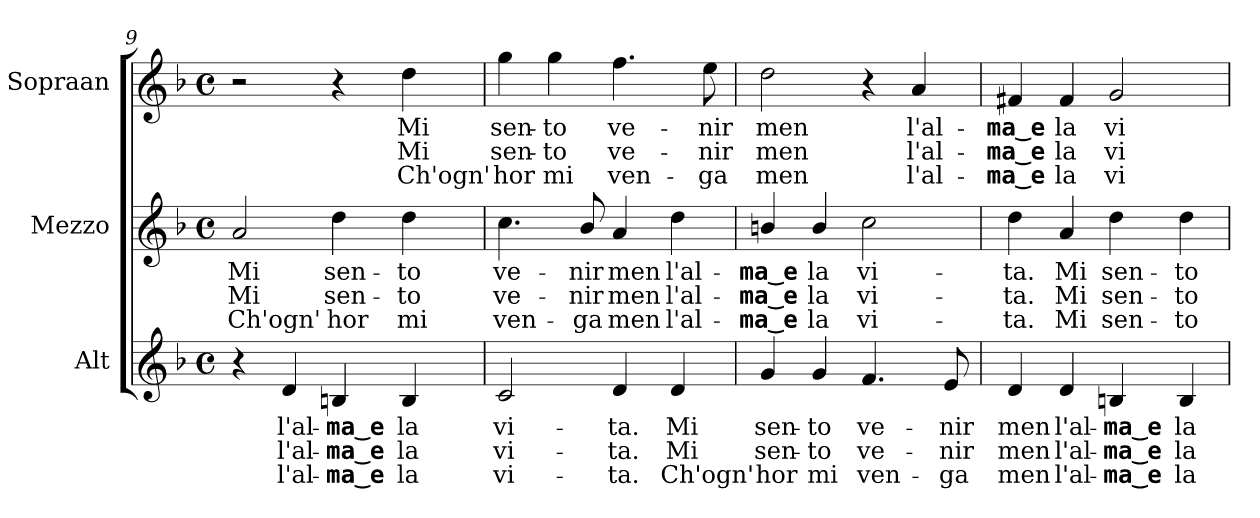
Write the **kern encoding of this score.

**kern	**text	**text	**text	**kern	**text	**text	**text	**kern	**text	**text	**text
*part3	*part3	*part3	*part3	*part2	*part2	*part2	*part2	*part1	*part1	*part1	*part1
*staff3	*staff3	*staff3	*staff3	*staff2	*staff2	*staff2	*staff2	*staff1	*staff1	*staff1	*staff1
*I"Alt	*	*	*	*I"Mezzo	*	*	*	*I"Sopraan	*	*	*
*I'Alt	*	*	*	*I'Mezzo	*	*	*	*I'Sopraan	*	*	*
*clefG2	*	*	*	*clefG2	*	*	*	*clefG2	*	*	*
*k[b-]	*	*	*	*k[b-]	*	*	*	*k[b-]	*	*	*
*F:	*	*	*	*F:	*	*	*	*F:	*	*	*
*M4/4	*	*	*	*M4/4	*	*	*	*M4/4	*	*	*
*met(c)	*	*	*	*met(c)	*	*	*	*met(c)	*	*	*
=9	=9	=9	=9	=9	=9	=9	=9	=9	=9	=9	=9
!	!	!	!	!	!LO:LY:b:color=#000000	!LO:LY:b:color=#000000	!LO:LY:b:color=#000000	!	!	!	!
4r	.	.	.	2ai/	Mi	Mi	Ch'ogn'	2r	.	.	.
!	!LO:LY:b:color=#000000	!LO:LY:b:color=#000000	!LO:LY:b:color=#000000	!	!	!	!	!	!	!	!
4di/	l'al-	l'al-	l'al-	.	.	.	.	.	.	.	.
!	!LO:LY:b:color=#000000	!LO:LY:b:color=#000000	!LO:LY:b:color=#000000	!	!	!	!	!	!	!	!
!	!	!	!	!	!LO:LY:b:color=#000000	!LO:LY:b:color=#000000	!LO:LY:b:color=#000000	!	!	!	!
4Bni/	-ma_e	-ma_e	-ma_e	4ddi\	sen-	sen-	hor	4r	.	.	.
!	!LO:LY:b:color=#000000	!LO:LY:b:color=#000000	!LO:LY:b:color=#000000	!	!	!	!	!	!	!	!
!	!	!	!	!	!LO:LY:b:color=#000000	!LO:LY:b:color=#000000	!LO:LY:b:color=#000000	!	!	!	!
!	!	!	!	!	!	!	!	!	!LO:LY:b:color=#000000	!LO:LY:b:color=#000000	!LO:LY:b:color=#000000
4Bi/	la	la	la	4ddi\	-to	-to	mi	4ddi\	Mi	Mi	Ch'ogn'
=10	=10	=10	=10	=10	=10	=10	=10	=10	=10	=10	=10
!	!LO:LY:b:color=#000000	!LO:LY:b:color=#000000	!LO:LY:b:color=#000000	!	!	!	!	!	!	!	!
!	!	!	!	!	!LO:LY:b:color=#000000	!LO:LY:b:color=#000000	!LO:LY:b:color=#000000	!	!	!	!
!	!	!	!	!	!	!	!	!	!LO:LY:b:color=#000000	!LO:LY:b:color=#000000	!LO:LY:b:color=#000000
2ci/	vi-	vi-	vi-	4.cci\	ve-	ve-	ven-	4ggi\	sen-	sen-	hor
!	!	!	!	!	!	!	!	!	!LO:LY:b:color=#000000	!LO:LY:b:color=#000000	!LO:LY:b:color=#000000
.	.	.	.	.	.	.	.	4ggi\	-to	-to	mi
!	!	!	!	!	!LO:LY:b:color=#000000	!LO:LY:b:color=#000000	!LO:LY:b:color=#000000	!	!	!	!
.	.	.	.	8b-i/	-nir	-nir	-ga	.	.	.	.
!	!LO:LY:b:color=#000000	!LO:LY:b:color=#000000	!LO:LY:b:color=#000000	!	!	!	!	!	!	!	!
!	!	!	!	!	!LO:LY:b:color=#000000	!LO:LY:b:color=#000000	!LO:LY:b:color=#000000	!	!	!	!
!	!	!	!	!	!	!	!	!	!LO:LY:b:color=#000000	!LO:LY:b:color=#000000	!LO:LY:b:color=#000000
4di/	-ta.	-ta.	-ta.	4ai/	men	men	men	4.ffi\	ve-	ve-	ven-
!	!LO:LY:b:color=#000000	!LO:LY:b:color=#000000	!LO:LY:b:color=#000000	!	!	!	!	!	!	!	!
!	!	!	!	!	!LO:LY:b:color=#000000	!LO:LY:b:color=#000000	!LO:LY:b:color=#000000	!	!	!	!
4di/	Mi	Mi	Ch'ogn'	4ddi\	l'al-	l'al-	l'al-	.	.	.	.
!	!	!	!	!	!	!	!	!	!LO:LY:b:color=#000000	!LO:LY:b:color=#000000	!LO:LY:b:color=#000000
.	.	.	.	.	.	.	.	8eei\	-nir	-nir	-ga
!!LO:LB:g=z
=11	=11	=11	=11	=11	=11	=11	=11	=11	=11	=11	=11
!	!LO:LY:b:color=#000000	!LO:LY:b:color=#000000	!LO:LY:b:color=#000000	!	!	!	!	!	!	!	!
!	!	!	!	!	!LO:LY:b:color=#000000	!LO:LY:b:color=#000000	!LO:LY:b:color=#000000	!	!	!	!
!	!	!	!	!	!	!	!	!	!LO:LY:b:color=#000000	!LO:LY:b:color=#000000	!LO:LY:b:color=#000000
4gi/	sen-	sen-	hor	4bni/	-ma_e	-ma_e	-ma_e	2ddi\	men	men	men
!	!LO:LY:b:color=#000000	!LO:LY:b:color=#000000	!LO:LY:b:color=#000000	!	!	!	!	!	!	!	!
!	!	!	!	!	!LO:LY:b:color=#000000	!LO:LY:b:color=#000000	!LO:LY:b:color=#000000	!	!	!	!
4gi/	-to	-to	mi	4bi/	la	la	la	.	.	.	.
!	!LO:LY:b:color=#000000	!LO:LY:b:color=#000000	!LO:LY:b:color=#000000	!	!	!	!	!	!	!	!
!	!	!	!	!	!LO:LY:b:color=#000000	!LO:LY:b:color=#000000	!LO:LY:b:color=#000000	!	!	!	!
4.fi/	ve-	ve-	ven-	2cci\	vi-	vi-	vi-	4r	.	.	.
!	!	!	!	!	!	!	!	!	!LO:LY:b:color=#000000	!LO:LY:b:color=#000000	!LO:LY:b:color=#000000
.	.	.	.	.	.	.	.	4ai/	l'al-	l'al-	l'al-
!	!LO:LY:b:color=#000000	!LO:LY:b:color=#000000	!LO:LY:b:color=#000000	!	!	!	!	!	!	!	!
8ei/	-nir	-nir	-ga	.	.	.	.	.	.	.	.
=12	=12	=12	=12	=12	=12	=12	=12	=12	=12	=12	=12
!	!LO:LY:b:color=#000000	!LO:LY:b:color=#000000	!LO:LY:b:color=#000000	!	!	!	!	!	!	!	!
!	!	!	!	!	!LO:LY:b:color=#000000	!LO:LY:b:color=#000000	!LO:LY:b:color=#000000	!	!	!	!
!	!	!	!	!	!	!	!	!	!LO:LY:b:color=#000000	!LO:LY:b:color=#000000	!LO:LY:b:color=#000000
4di/	men	men	men	4ddi\	-ta.	-ta.	-ta.	4f#Xi/	-ma_e	-ma_e	-ma_e
!	!LO:LY:b:color=#000000	!LO:LY:b:color=#000000	!LO:LY:b:color=#000000	!	!	!	!	!	!	!	!
!	!	!	!	!	!LO:LY:b:color=#000000	!LO:LY:b:color=#000000	!LO:LY:b:color=#000000	!	!	!	!
!	!	!	!	!	!	!	!	!	!LO:LY:b:color=#000000	!LO:LY:b:color=#000000	!LO:LY:b:color=#000000
4di/	l'al-	l'al-	l'al-	4ai/	Mi	Mi	Mi	4f#i/	la	la	la
!	!LO:LY:b:color=#000000	!LO:LY:b:color=#000000	!LO:LY:b:color=#000000	!	!	!	!	!	!	!	!
!	!	!	!	!	!LO:LY:b:color=#000000	!LO:LY:b:color=#000000	!LO:LY:b:color=#000000	!	!	!	!
!	!	!	!	!	!	!	!	!	!LO:LY:b:color=#000000	!LO:LY:b:color=#000000	!LO:LY:b:color=#000000
4Bni/	-ma_e	-ma_e	-ma_e	4ddi\	sen-	sen-	sen-	2gi/	vi-	vi-	vi-
!	!LO:LY:b:color=#000000	!LO:LY:b:color=#000000	!LO:LY:b:color=#000000	!	!	!	!	!	!	!	!
!	!	!	!	!	!LO:LY:b:color=#000000	!LO:LY:b:color=#000000	!LO:LY:b:color=#000000	!	!	!	!
4Bi/	la	la	la	4ddi\	-to	-to	-to	.	.	.	.
=	=	=	=	=	=	=	=	=	=	=	=
*-	*-	*-	*-	*-	*-	*-	*-	*-	*-	*-	*-
